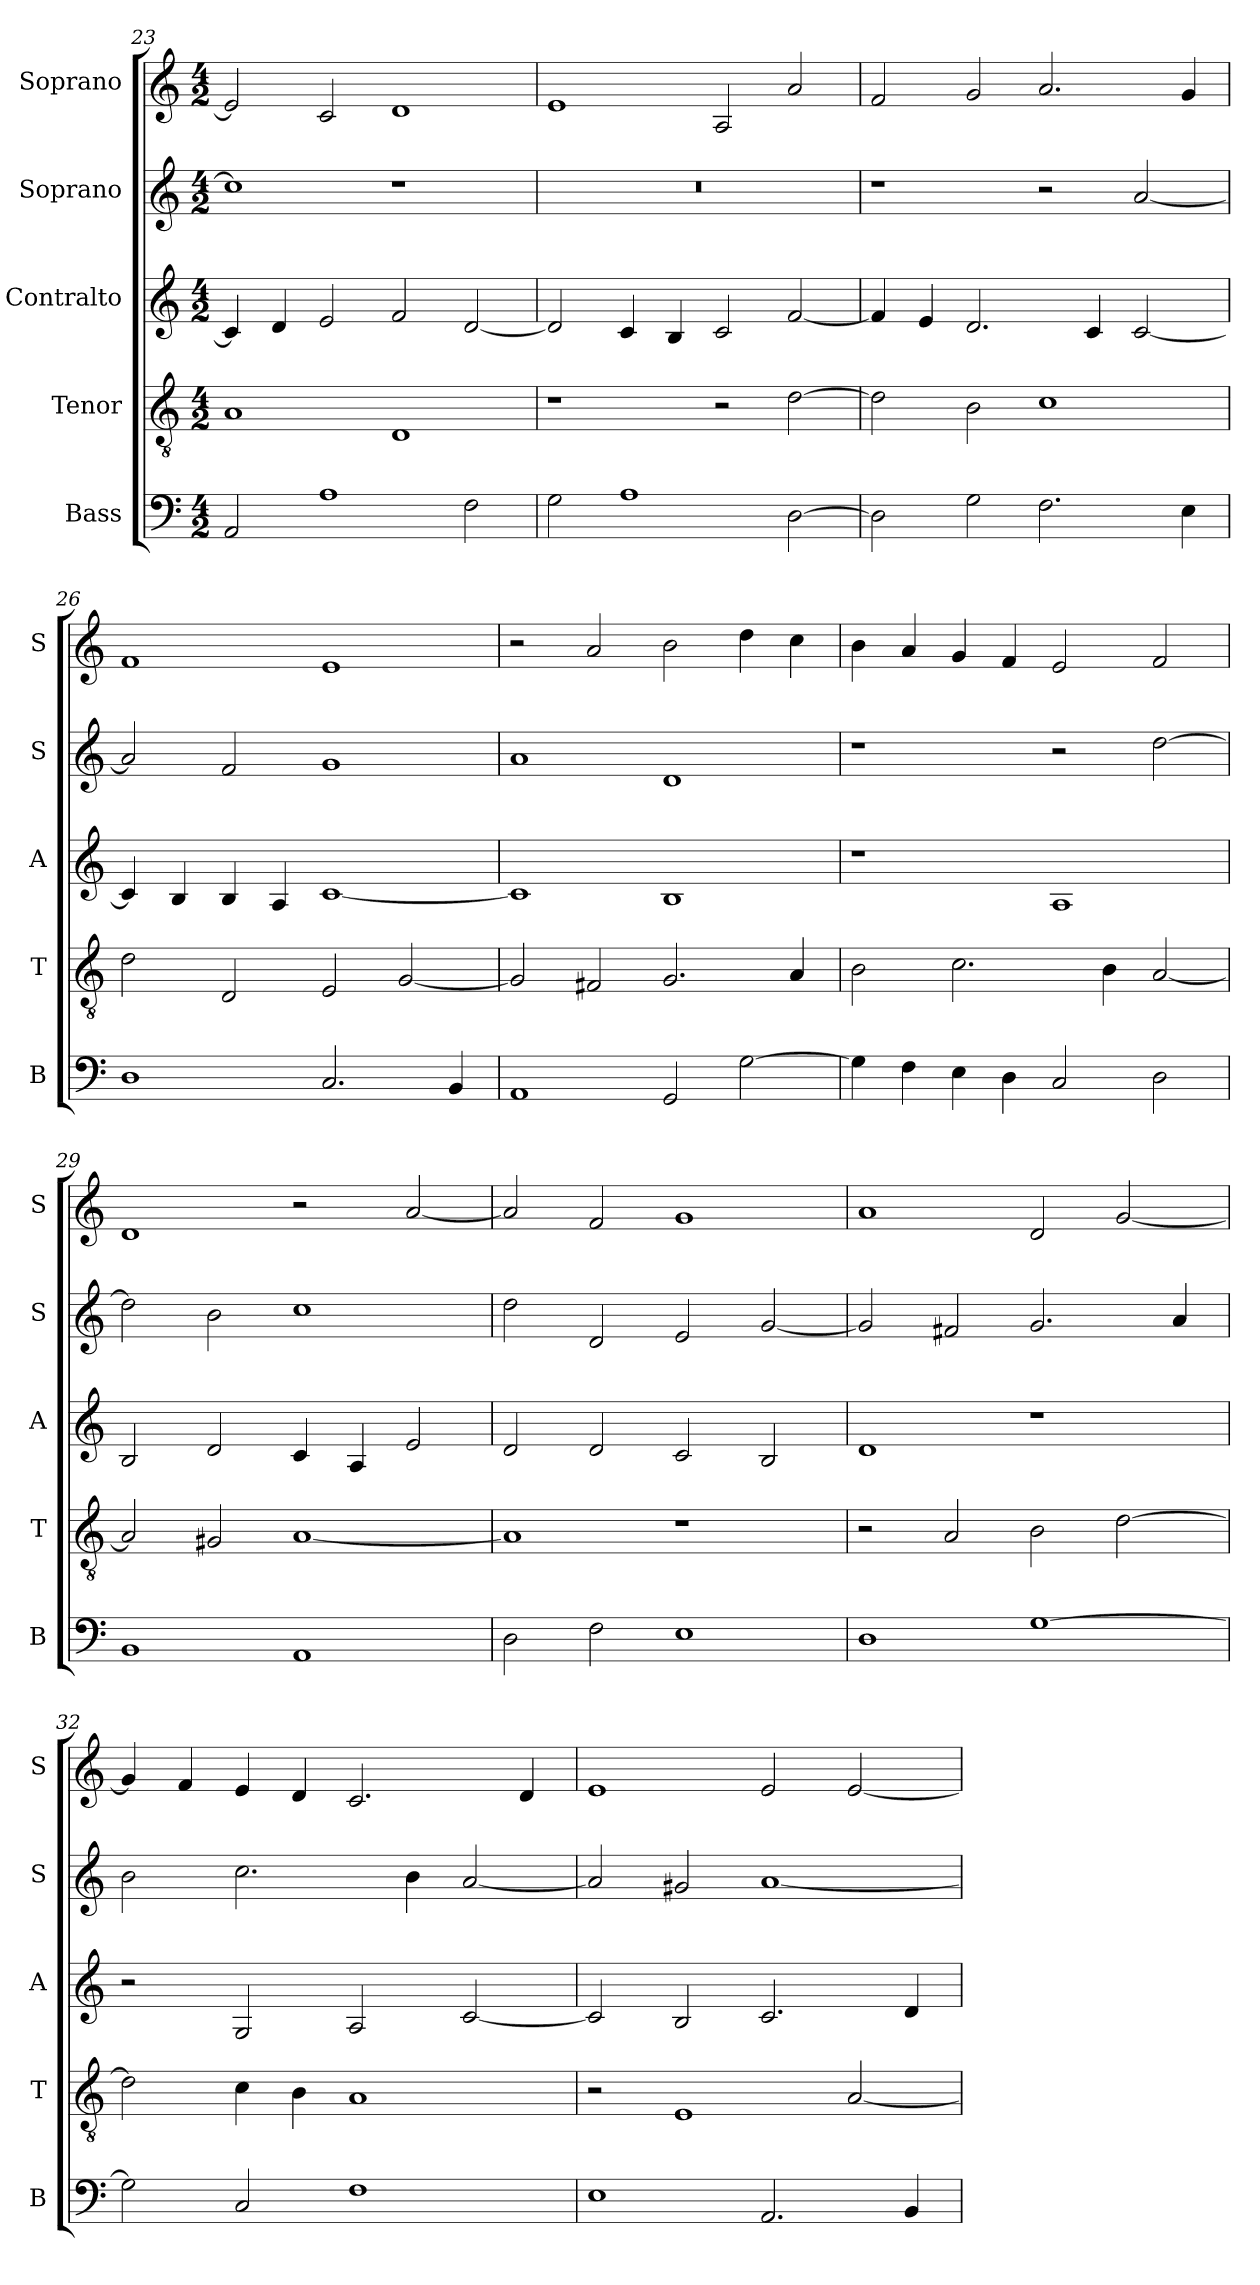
**kern	**kern	**kern	**kern	**kern
*part5	*part4	*part3	*part2	*part1
*staff5	*staff4	*staff3	*staff2	*staff1
*I"Bass	*I"Tenor	*I"Contralto	*I"Soprano	*I"Soprano
*I'B	*I'T	*I'A	*I'S	*I'S
*clefF4	*clefGv2	*clefG2	*clefG2	*clefG2
*k[]	*k[]	*k[]	*k[]	*k[]
*E:phr	*E:phr	*E:phr	*E:phr	*E:phr
*M4/2	*M4/2	*M4/2	*M4/2	*M4/2
=23	=23	=23	=23	=23
2AA	1A	4c]	1cc]	2e]
.	.	4d	.	.
1A	.	2e	.	2c
.	1D	2f	1r	1d
2F	.	[2d	.	.
=24	=24	=24	=24	=24
2G	1r	2d]	0r	1e
1A	.	4c	.	.
.	.	4B	.	.
.	2r	2c	.	2A
[2D	[2d	[2f	.	2a
=25	=25	=25	=25	=25
2D]	2d]	4f]	1r	2f
.	.	4e	.	.
2G	2B	2.d	.	2g
2.F	1c	.	2r	2.a
.	.	4c	.	.
.	.	[2c	[2a	.
4E	.	.	.	4g
=26	=26	=26	=26	=26
1D	2d	4c]	2a]	1f
.	.	4B	.	.
.	2D	4B	2f	.
.	.	4A	.	.
2.C	2E	[1c	1g	1e
.	[2G	.	.	.
4BB	.	.	.	.
=27	=27	=27	=27	=27
1AA	2G]	1c]	1a	2r
.	2F#X	.	.	2a
2GG	2.G	1B	1d	2b
[2G	.	.	.	4dd
.	4A	.	.	4cc
=28	=28	=28	=28	=28
4G]	2B	1r	1r	4b
4F	.	.	.	4a
4E	2.c	.	.	4g
4D	.	.	.	4f
2C	.	1A	2r	2e
.	4B	.	.	.
2D	[2A	.	[2dd	2f
=29	=29	=29	=29	=29
1BB	2A]	2B	2dd]	1d
.	2G#X	2d	2b	.
1AA	[1A	4c	1cc	2r
.	.	4A	.	.
.	.	2e	.	[2a
=30	=30	=30	=30	=30
2D	1A]	2d	2dd	2a]
2F	.	2d	2d	2f
1E	1r	2c	2e	1g
.	.	2B	[2g	.
=31	=31	=31	=31	=31
1D	2r	1d	2g]	1a
.	2A	.	2f#X	.
[1G	2B	1r	2.g	2d
.	[2d	.	.	[2g
.	.	.	4a	.
=32	=32	=32	=32	=32
2G]	2d]	2r	2b	4g]
.	.	.	.	4f
2C	4c	2G	2.cc	4e
.	4B	.	.	4d
1F	1A	2A	.	2.c
.	.	.	4b	.
.	.	[2c	[2a	.
.	.	.	.	4d
=33	=33	=33	=33	=33
1E	2r	2c]	2a]	1e
.	1E	2B	2g#X	.
2.AA	.	2.c	[1a	2e
.	[2A	.	.	[2e
4BB	.	4d	.	.
=	=	=	=	=
*-	*-	*-	*-	*-
